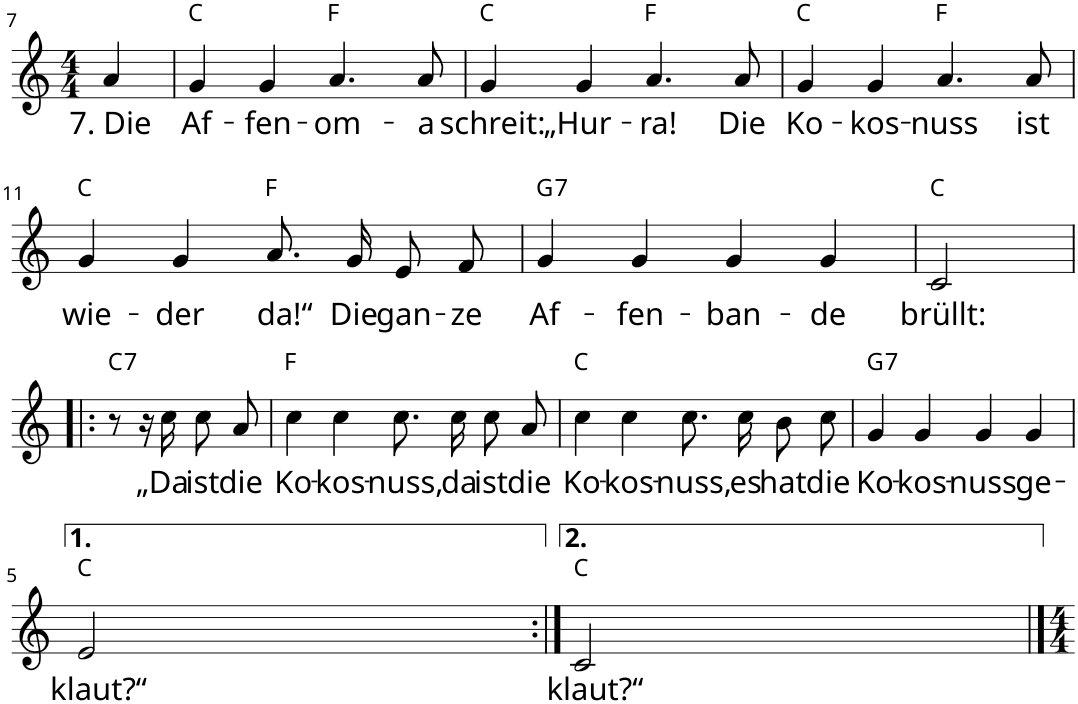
**kern	**text	**harte
*part1	*part1	*part1
*staff1	*staff1	*
*I"Soprano	*	*
*I'S.	*	*
!!LO:PB:g=z
*clefG2	*	*
*k[]	*	*
*M4/4	*	*
=7	=7	=7
!	!LO:LY:b	!
4a/	7. Die	.
=8	=8	=8
!	!LO:LY:b	!
4g/	Af-	C:maj
!	!LO:LY:b	!
4g/	-fen-	.
!	!LO:LY:b	!
4.a/	-om-	F:maj
!	!LO:LY:b	!
8a/	-a	.
=9	=9	=9
!	!LO:LY:b	!
4g/	schreit:	C:maj
!	!LO:LY:b	!
4g/	„Hur-	.
!	!LO:LY:b	!
4.a/	-ra!	F:maj
!	!LO:LY:b	!
8a/	Die	.
=10	=10	=10
!	!LO:LY:b	!
4g/	Ko-	C:maj
!	!LO:LY:b	!
4g/	-kos-	.
!	!LO:LY:b	!
4.a/	-nuss	F:maj
!	!LO:LY:b	!
8a/	ist	.
!!LO:LB:g=z
=11	=11	=11
!	!LO:LY:b	!
4g/	wie-	C:maj
!	!LO:LY:b	!
4g/	-der	.
!	!LO:LY:b	!
8.a/L	da!“	F:maj
!	!LO:LY:b	!
16g/Jk	Die	.
!	!LO:LY:b	!
8e/L	gan-	.
!	!LO:LY:b	!
8f/J	-ze	.
=12	=12	=12
!	!LO:LY:b	!LO:H:kt=7
4g/	Af-	G:7
!	!LO:LY:b	!
4g/	-fen-	.
!	!LO:LY:b	!
4g/	-ban-	.
!	!LO:LY:b	!
4g/	-de	.
=13	=13	=13
!	!LO:LY:b	!
2c/	brüllt:	C:maj
!!LO:LB:g=z
=1!|:	=1!|:	=1!|:
!	!	!LO:H:kt=7
8r	.	C:7
16r	.	.
!	!LO:LY:b	!
16cc\	„Da	.
!	!LO:LY:b	!
8cc\L	ist	.
!	!LO:LY:b	!
8a\J	die	.
=2	=2	=2
!	!LO:LY:b	!
4cc\	Ko-	F:maj
!	!LO:LY:b	!
4cc\	-kos-	.
!	!LO:LY:b	!
8.cc\L	-nuss,	.
!	!LO:LY:b	!
16cc\Jk	da	.
!	!LO:LY:b	!
8cc\L	ist	.
!	!LO:LY:b	!
8a\J	die	.
=3	=3	=3
!	!LO:LY:b	!
4cc\	Ko-	C:maj
!	!LO:LY:b	!
4cc\	-kos-	.
!	!LO:LY:b	!
8.cc\L	-nuss,	.
!	!LO:LY:b	!
16cc\Jk	es	.
!	!LO:LY:b	!
8b\L	hat	.
!	!LO:LY:b	!
8cc\J	die	.
=4	=4	=4
!	!LO:LY:b	!LO:H:kt=7
4g/	Ko-	G:7
!	!LO:LY:b	!
4g/	-kos-	.
!	!LO:LY:b	!
4g/	-nuss	.
!	!LO:LY:b	!
4g/	ge-	.
!!LO:LB:g=z
=5	=5	=5
!	!LO:LY:b	!
2e/	-klaut?“	C:maj
=6:|!	=6:|!	=6:|!
!	!LO:LY:b	!
2c/	klaut?“	C:maj
==	==	==
*-	*-	*-
